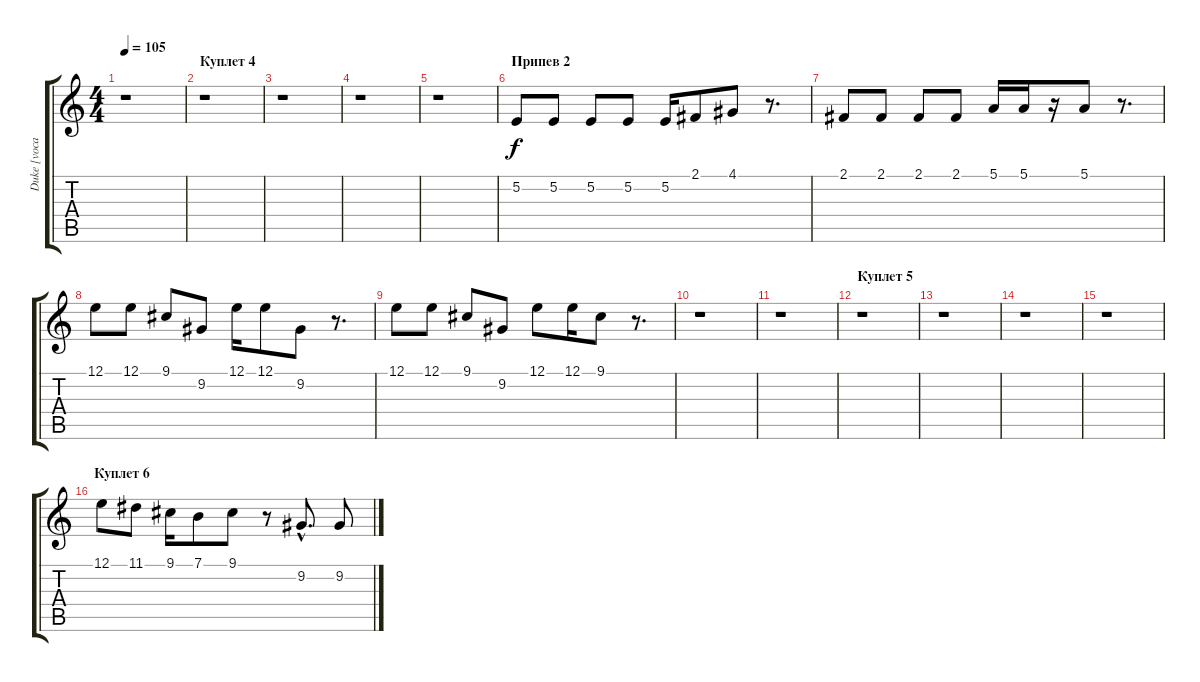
\track ("Duke [vocal]" "Duke [voca") {instrument viola}
\staff {score tabs}
\tuning (E4 B3 G3 D3 A2 E2) {hide}
\ts (4 4)
\tempo 105
\clef g2
\ks c
r.1{dy f} |
\section ("" "Куплет 4")
r.1 |
r.1 |
r.1 |
r.1 |
\section ("" "Припев 2")
5.2.8 5.2.8 5.2.8 5.2.8 5.2.16 2.1.8 4.1.8 r.8{d} |
2.1.8 2.1.8 2.1.8 2.1.8 5.1.16 5.1.16 r.16 5.1.8 r.8{d} |
12.1.8 12.1.8 9.1.8 9.2.8 12.1.16 12.1.8 9.2.8 r.8{d} |
12.1.8 12.1.8 9.1.8 9.2.8 12.1.8 12.1.16 9.1.8 r.8{d} |
r.1 |
r.1 |
\section ("" "Куплет 5")
r.1 |
r.1 |
r.1 |
r.1 |
\section ("" "Куплет 6")
12.1.8 11.1.8 9.1.16 7.1.8 9.1.8 r.8 9.2{hac}.8{d} 9.2.8
